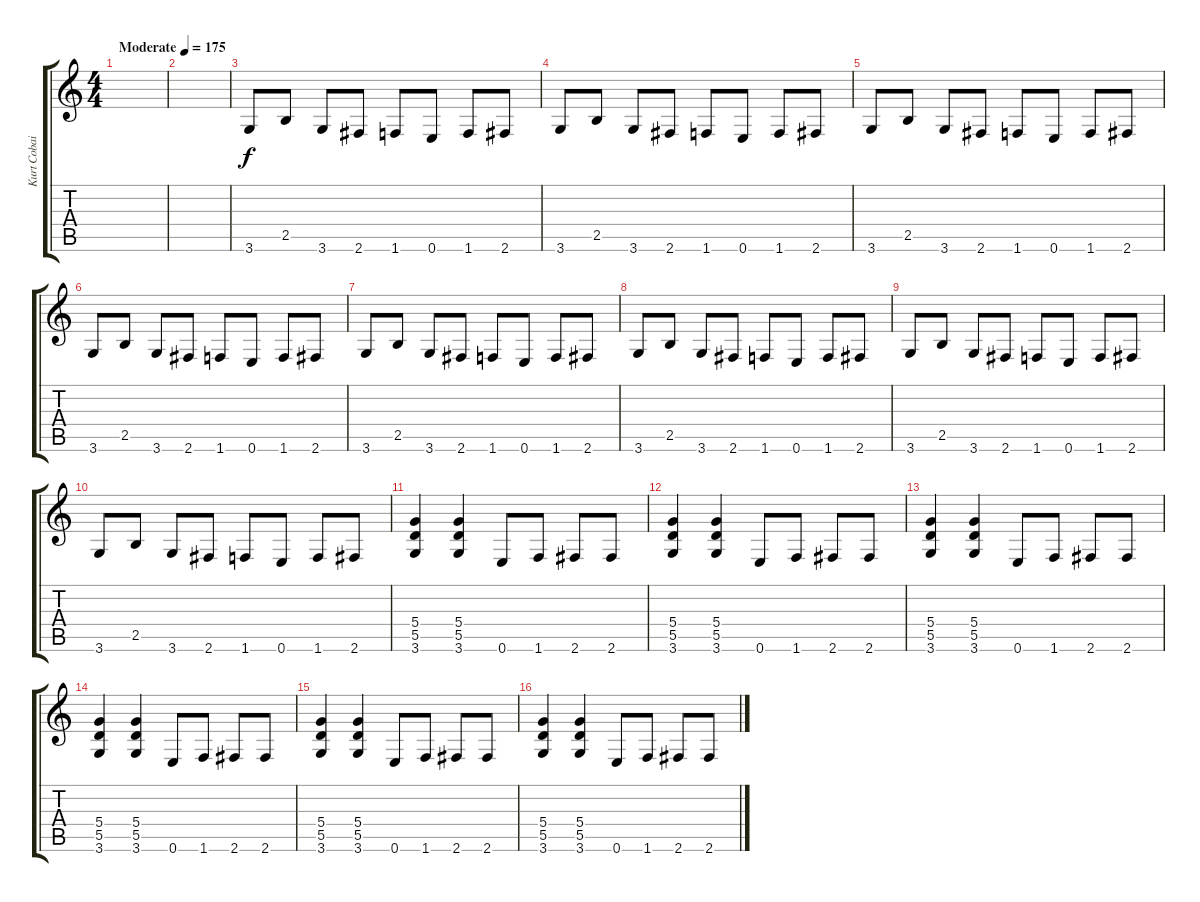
\track ("Kurt Cobain" "Kurt Cobai") {instrument distortionguitar}
\staff {score tabs}
\tuning (E4 B3 G3 D3 A2 E2) {hide}
\ts (4 4)
\tempo (175 "Moderate")
\clef g2
\ks c
|
|
3.6.8 2.5.8 3.6.8 2.6.8 1.6.8 0.6.8 1.6.8 2.6.8 |
3.6.8 2.5.8 3.6.8 2.6.8 1.6.8 0.6.8 1.6.8 2.6.8 |
3.6.8 2.5.8 3.6.8 2.6.8 1.6.8 0.6.8 1.6.8 2.6.8 |
3.6.8 2.5.8 3.6.8 2.6.8 1.6.8 0.6.8 1.6.8 2.6.8 |
3.6.8 2.5.8 3.6.8 2.6.8 1.6.8 0.6.8 1.6.8 2.6.8 |
3.6.8 2.5.8 3.6.8 2.6.8 1.6.8 0.6.8 1.6.8 2.6.8 |
3.6.8 2.5.8 3.6.8 2.6.8 1.6.8 0.6.8 1.6.8 2.6.8 |
3.6.8 2.5.8 3.6.8 2.6.8 1.6.8 0.6.8 1.6.8 2.6.8 |
(5.4 5.5 3.6).4 (5.4 5.5 3.6).4 0.6.8 1.6.8 2.6.8 2.6.8 |
(5.4 5.5 3.6).4 (5.4 5.5 3.6).4 0.6.8 1.6.8 2.6.8 2.6.8 |
(5.4 5.5 3.6).4 (5.4 5.5 3.6).4 0.6.8 1.6.8 2.6.8 2.6.8 |
(5.4 5.5 3.6).4 (5.4 5.5 3.6).4 0.6.8 1.6.8 2.6.8 2.6.8 |
(5.4 5.5 3.6).4 (5.4 5.5 3.6).4 0.6.8 1.6.8 2.6.8 2.6.8 |
(5.4 5.5 3.6).4 (5.4 5.5 3.6).4 0.6.8 1.6.8 2.6.8 2.6.8
